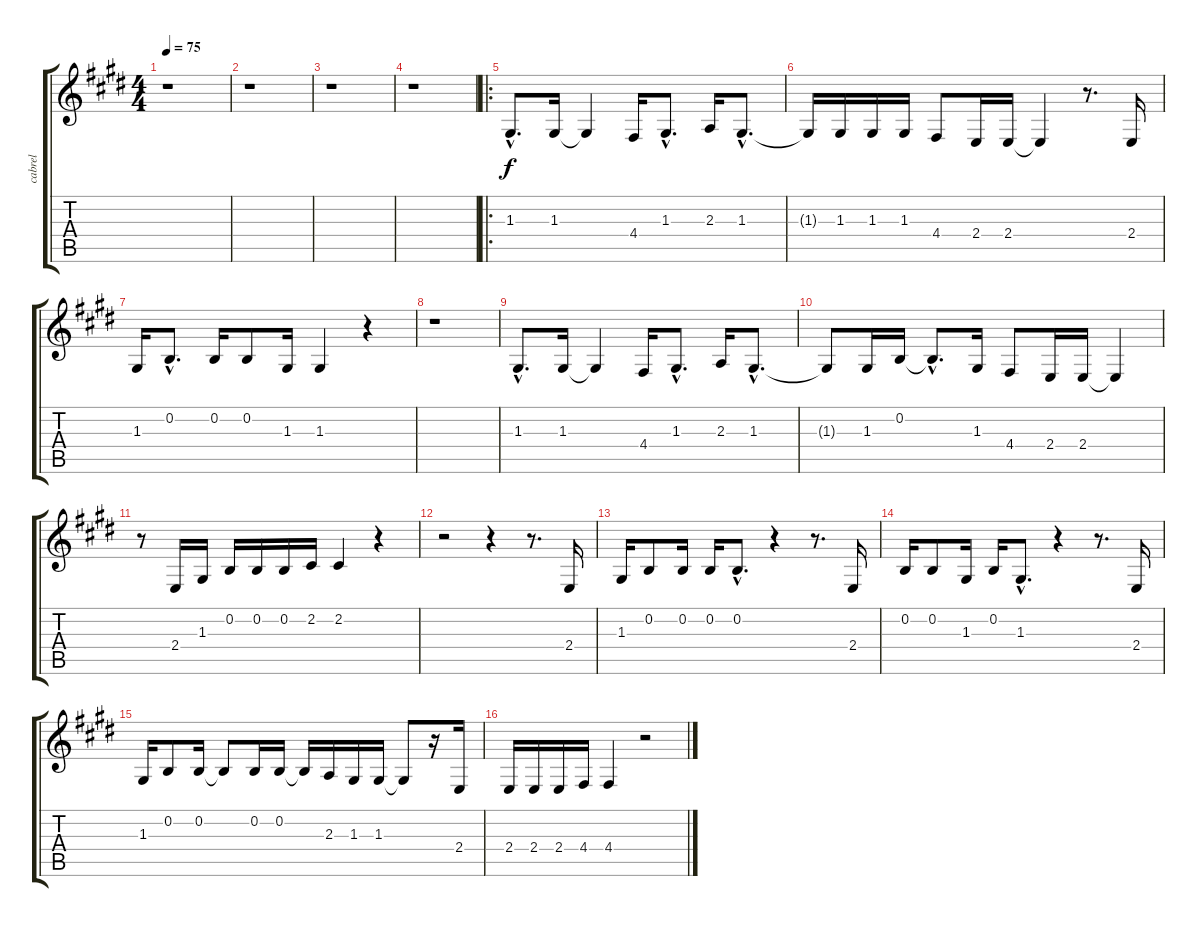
\track ("cabrel" "cabrel") {instrument cello}
\staff {score tabs}
\tuning (E4 B3 G3 D3 A2 E2) {hide}
\ts (4 4)
\tempo 75
\clef g2
\ks e
r.1{dy f instrument cello} |
r.1 |
r.1 |
r.1 |
\ro
1.3{hac}.8{d} 1.3.16 1.3{t}.4 4.4.16 1.3{hac}.8{d} 2.3.16 1.3{hac}.8{d} |
1.3{t}.16 1.3.16 1.3.16 1.3.16 4.4.8 2.4.16 2.4.16 2.4{t}.4 r.8{d} 2.4.16 |
1.3.16 0.2{hac}.8{d} 0.2.16 0.2.8 1.3.16 1.3.4 r.4 |
r.1 |
1.3{hac}.8{d} 1.3.16 1.3{t}.4 4.4.16 1.3{hac}.8{d} 2.3.16 1.3{hac}.8{d} |
1.3{t}.8 1.3.16 0.2.16 0.2{hac t}.8{d} 1.3.16 4.4.8 2.4.16 2.4.16 2.4{t}.4 |
r.8 2.4.16 1.3.16 0.2.16 0.2.16 0.2.16 2.2.16 2.2.4 r.4 |
r.2 r.4 r.8{d} 2.4.16 |
1.3.16 0.2.8 0.2.16 0.2.16 0.2{hac}.8{d} r.4 r.8{d} 2.4.16 |
0.2.16 0.2.8 1.3.16 0.2.16 1.3{hac}.8{d} r.4 r.8{d} 2.4.16 |
1.3.16 0.2.8 0.2.16 0.2{t}.8 0.2.16 0.2.16 0.2{t}.16 2.3.16 1.3.16 1.3.16 1.3{t}.8 r.16 2.4.16 |
2.4.16 2.4.16 2.4.16 4.4.16 4.4.4 r.2
